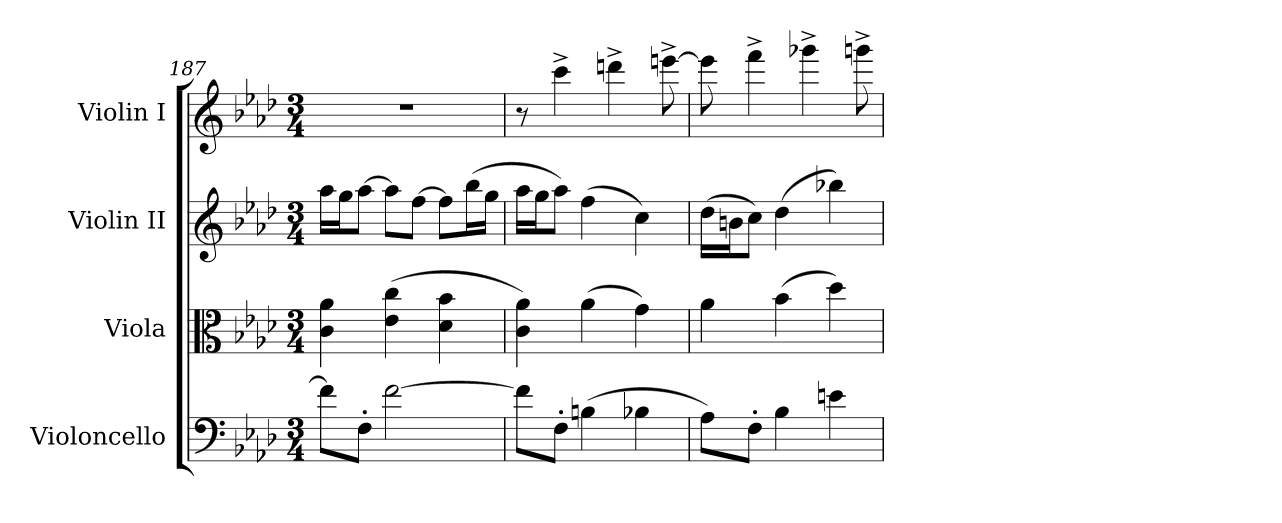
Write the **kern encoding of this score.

**kern	**kern	**kern	**kern
*part4	*part3	*part2	*part1
*staff4	*staff3	*staff2	*staff1
*I"Violoncello	*I"Viola	*I"Violin II	*I"Violin I
*I'Vc	*I'Vla	*I'Vln	*I'Vln
*clefF4	*clefC3	*clefG2	*clefG2
*k[b-e-a-d-]	*k[b-e-a-d-]	*k[b-e-a-d-]	*k[b-e-a-d-]
*M3/4	*M3/4	*M3/4	*M3/4
=187	=187	=187	=187
8f\L]	4c\ 4a-\	16aa-\LL	2.r
.	.	16gg\J	.
8F'\J	.	[8aa-\J	.
[2f\	(4e-\ 4cc\	8aa-\L]	.
.	.	[8ff\J	.
.	4d-\ 4b-\	8ff\L]	.
.	.	(16bb-\L	.
.	.	16gg\JJ	.
=188	=188	=188	=188
8f\L]	4c\ 4a-\)	16aa-\LL	8r
.	.	16gg\J	.
8F'\J	.	8aa-\J)	4ccc^\
(4Bn\	(4a-\	(4ff\	.
.	.	.	4dddn^\
4B-X\	4g\)	4cc\)	.
.	.	.	[8eeen^\
=189	=189	=189	=189
8A-\L)	4a-\	(16dd-\LL	8eee\]
.	.	16bn\J	.
8F'\J	.	8cc\J)	4fff^\
4B-\	(4b-\	(4dd-\	.
.	.	.	4ggg-X^\
4en\	4dd-\)	4bb-X\)	.
.	.	.	8gggn^\
=	=	=	=
*-	*-	*-	*-
